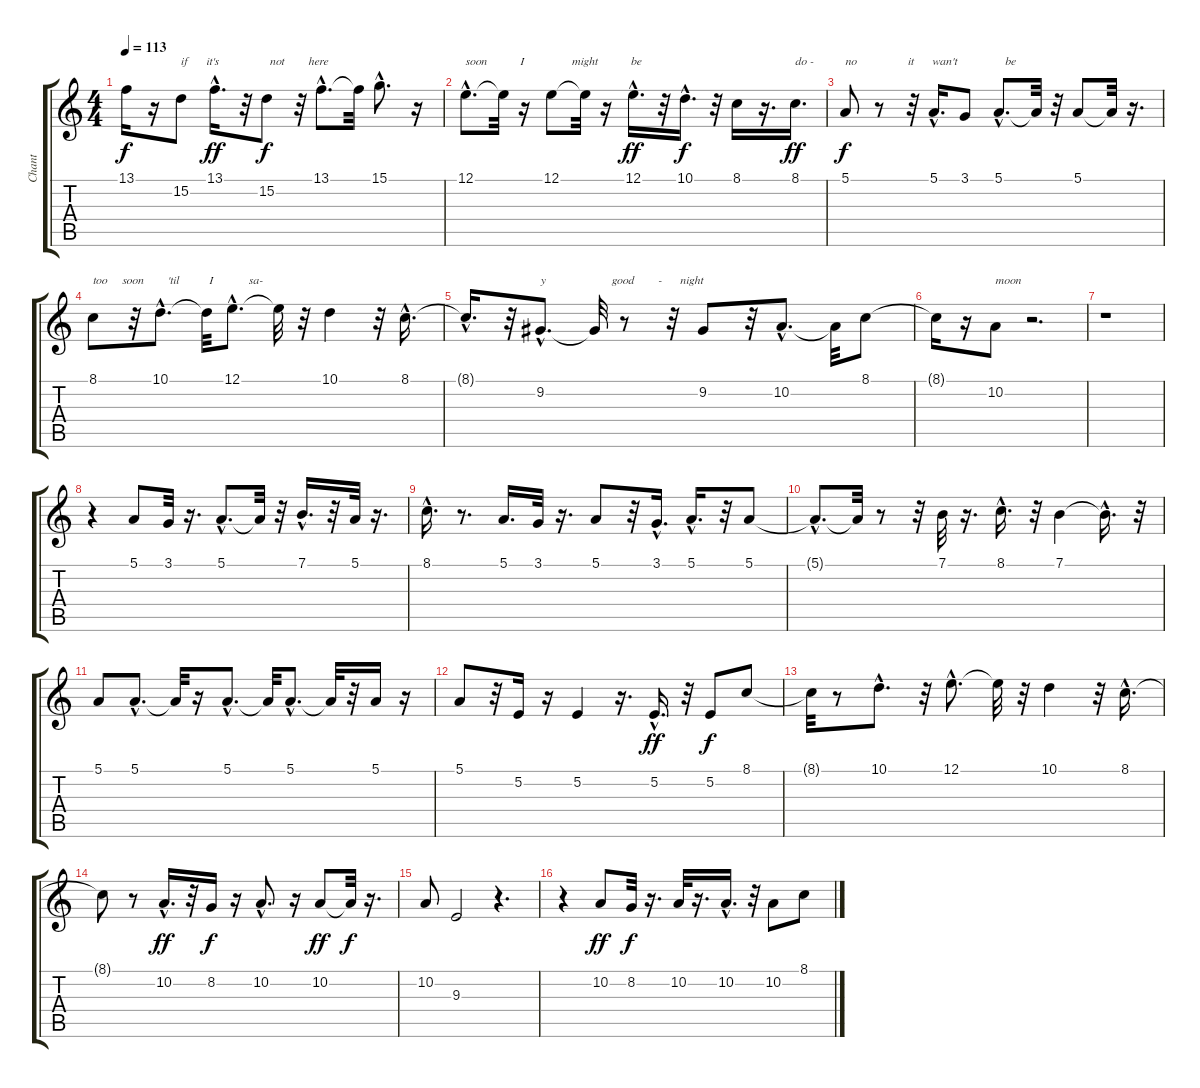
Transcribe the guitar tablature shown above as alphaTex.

\track ("Chant" "Chant") {instrument shakuhachi}
\staff {score tabs}
\tuning (E4 B3 G3 D3 A2 E2) {hide}
\ts (4 4)
\tempo 113
\clef g2
\ks c
13.1{t}.16{dy f} r.16 15.2.8{txt "if      it's                 not        here"} 13.1{hac}.16{d dy ff} r.32 15.2.8{dy f} r.32 13.1{hac}.8{d} 13.1{t}.32 15.1{hac}.8{d} r.16 |
12.1{hac}.8{d txt "soon           I                might           be"} 12.1{t}.32 r.16 12.1.8 12.1{t}.32 r.16 12.1{hac}.16{d dy ff} r.32 10.1{hac}.16{d dy f} r.32 8.1.16 r.16{d} 8.1.16{d txt "do - " dy ff} |
5.1.8{txt "no                 it      wan't                be" dy f} r.8 r.32 5.1{hac}.16{d} 3.1.8 5.1{hac}.8{d} 5.1{t}.32 r.32 5.1.8 5.1{t}.32 r.16{d} |
8.1.8{txt "too     soon        'til          I            sa-"} r.32 10.1{hac}.8{d} 10.1{t}.32 12.1{hac}.8{d} 12.1{t}.32 r.32 10.1.4 r.32 8.1{hac}.16{d} |
8.1{hac t}.16{d} r.32 9.2{hac}.8{d txt "y                      good        -      night"} 9.2{t}.32 r.8 r.32 9.2.8 r.32 10.2{hac}.8{d} 10.2{t}.32 8.1.8 |
8.1{t}.16 r.16 10.2.8{txt "moon"} r.2{d} |
r.1 |
r.4 5.1.8 3.1.32 r.16{d} 5.1{hac}.8{d} 5.1{t}.32 r.32 7.1{hac}.16{d} r.32 5.1.32 r.16{d} |
8.1{hac}.16{d} r.8{d} 5.1.16{d} 3.1.32 r.16{d} 5.1.8 r.32 3.1{hac}.16{d} 5.1{hac}.16{d} r.32 5.1.8 |
5.1{hac t}.8{d} 5.1{t}.32 r.8 r.32 7.1.32 r.16{d} 8.1{hac}.16{d} r.32 7.1.4 7.1{hac t}.16{d} r.32 |
5.1.8 5.1{hac}.8{d} 5.1{t}.32 r.16 5.1{hac}.8{d} 5.1{t}.32 5.1{hac}.8{d} 5.1{t}.32 r.32 5.1.16 r.16 |
5.1.8 r.32 5.2.16 r.16 5.2.4 r.16{d} 5.2{hac}.16{d dy ff} r.32 5.2.8{dy f} 8.1.8 |
8.1{t}.32 r.8 10.1{hac}.8{d} r.32 12.1{hac}.8{d} 12.1{t}.32 r.32 10.1.4 r.32 8.1{hac}.16{d} |
8.1{t}.8 r.8 10.2{hac}.16{d dy ff} r.32 8.2.16{dy f} r.16 10.2{hac}.8{d} r.16 10.2.8{dy ff} 10.2{t}.32{dy f} r.16{d} |
10.2.8 9.3.2 r.4{d} |
r.4 10.2.8{dy ff} 8.2.32{dy f} r.16{d} 10.2.32 r.16{d} 10.2{hac}.16{d} r.32 10.2.8 8.1.8
